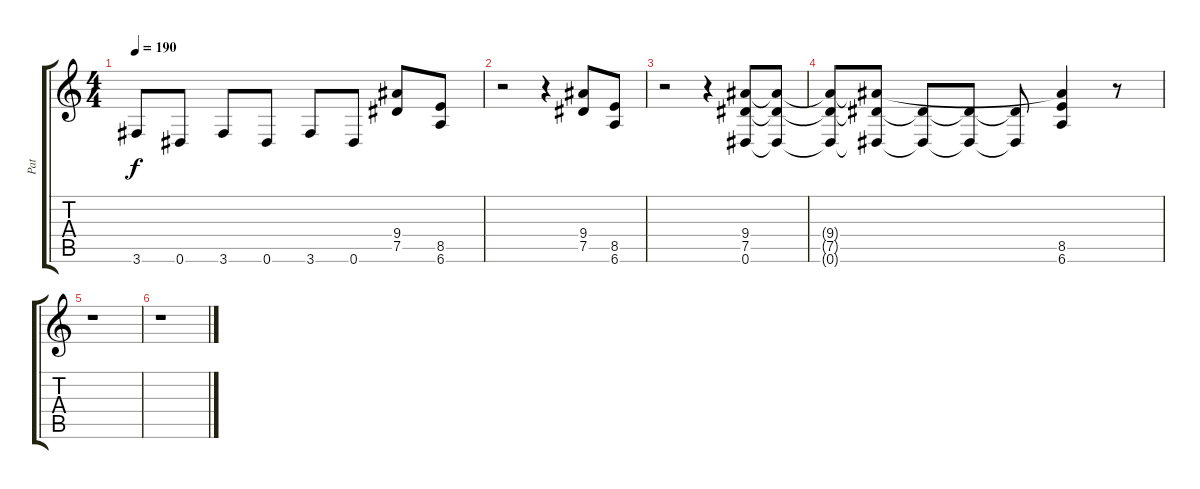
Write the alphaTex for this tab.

\track ("Pat" "Pat") {instrument distortionguitar}
\staff {score tabs}
\tuning (Eb4 Bb3 Gb3 Db3 Ab2 Eb2) {hide}
\ts (4 4)
\tempo 190
\clef g2
\ks c
3.6.8{dy f} 0.6.8 3.6.8 0.6.8 3.6.8 0.6.8 (9.4 7.5).8 (8.5 6.6).8 |
r.2 r.4 (9.4 7.5).8 (8.5 6.6).8 |
r.2 r.4 (9.4 7.5 0.6).8 (9.4{t} 7.5{t} 0.6{t}).8 |
(9.4{t} 7.5{t} 0.6{t}).8 (9.4{t} 7.5{t} 0.6{t}).8 (7.5{t} 0.6{t}).8 (7.5{t} 0.6{t}).8 (7.5{t} 0.6{t}).8 (9.4{t} 8.5 6.6).4 r.8 |
r.1 |
r.1
